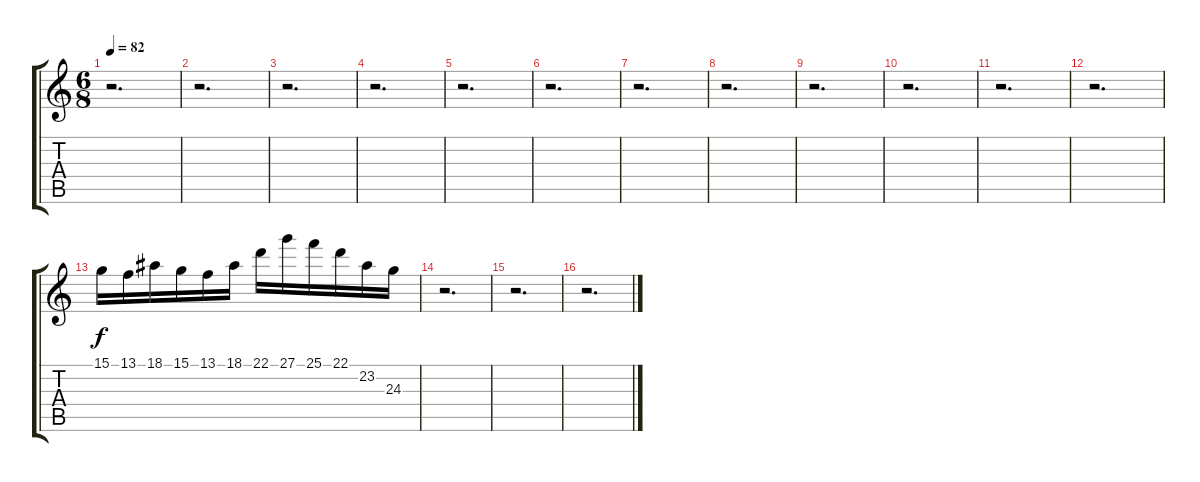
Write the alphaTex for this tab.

\track "" {instrument flute}
\staff {score tabs}
\tuning (E4 B3 G3 D3 A2 E2) {hide}
\ts (6 8)
\tempo 82
\clef g2
\ks c
r.2{d dy f instrument flute} |
r.2{d} |
r.2{d} |
r.2{d} |
r.2{d} |
r.2{d} |
r.2{d} |
r.2{d} |
r.2{d} |
r.2{d} |
r.2{d} |
r.2{d} |
15.1.16 13.1.16 18.1.16 15.1.16 13.1.16 18.1.16 22.1.16 27.1.16 25.1.16 22.1.16 23.2.16 24.3.16 |
r.2{d} |
r.2{d} |
r.2{d}
